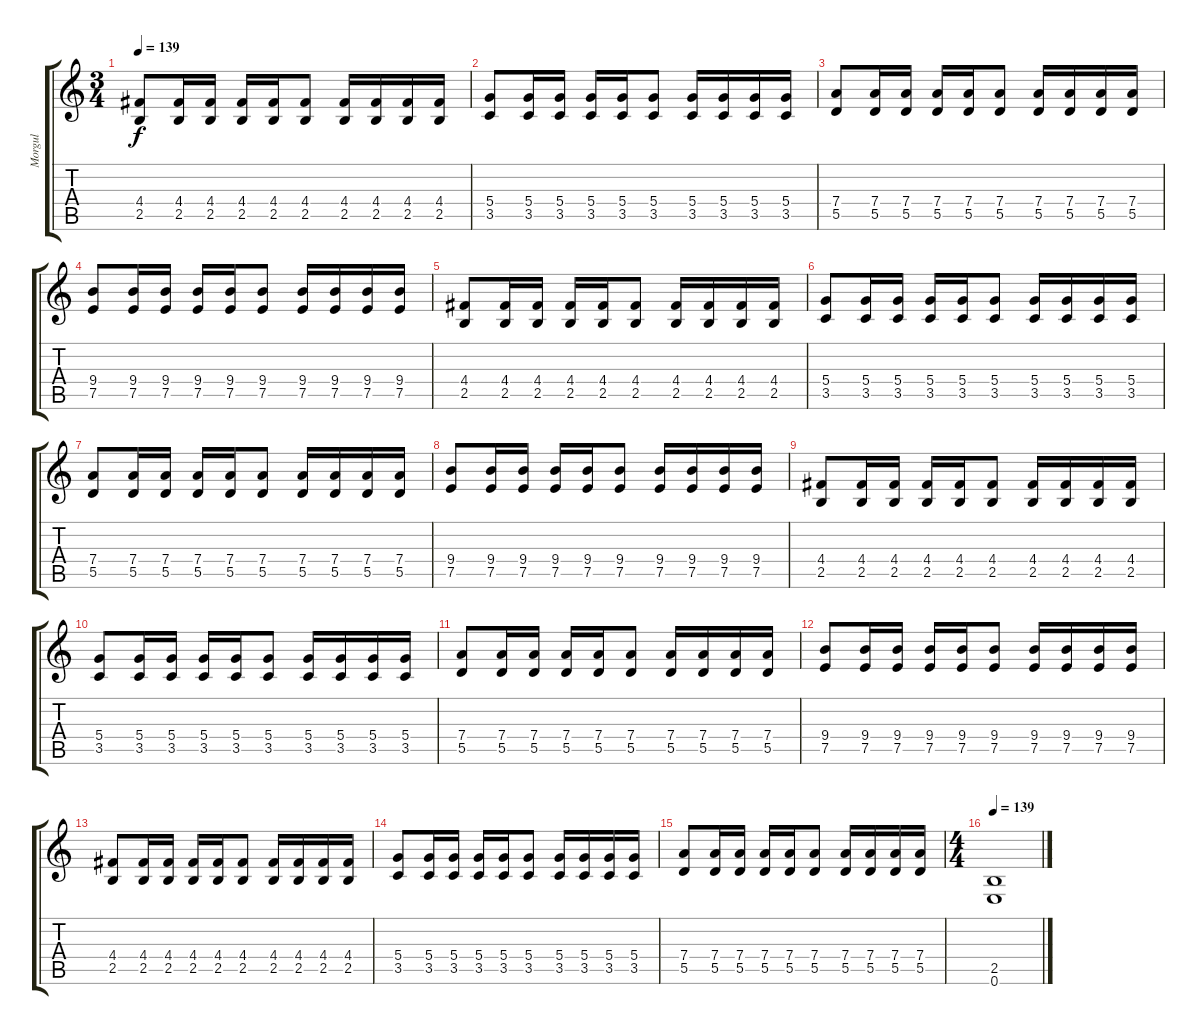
\track ("Morgul" "Morgul") {instrument distortionguitar}
\staff {score tabs}
\tuning (E4 B3 G3 D3 A2 E2) {hide}
\ts (3 4)
\tempo 139
\clef g2
\ks c
(4.4 2.5).8{dy f} (4.4 2.5).16 (4.4 2.5).16 (4.4 2.5).16 (4.4 2.5).16 (4.4 2.5).8 (4.4 2.5).16 (4.4 2.5).16 (4.4 2.5).16 (4.4 2.5).16 |
(5.4 3.5).8 (5.4 3.5).16 (5.4 3.5).16 (5.4 3.5).16 (5.4 3.5).16 (5.4 3.5).8 (5.4 3.5).16 (5.4 3.5).16 (5.4 3.5).16 (5.4 3.5).16 |
(7.4 5.5).8 (7.4 5.5).16 (7.4 5.5).16 (7.4 5.5).16 (7.4 5.5).16 (7.4 5.5).8 (7.4 5.5).16 (7.4 5.5).16 (7.4 5.5).16 (7.4 5.5).16 |
(9.4 7.5).8 (9.4 7.5).16 (9.4 7.5).16 (9.4 7.5).16 (9.4 7.5).16 (9.4 7.5).8 (9.4 7.5).16 (9.4 7.5).16 (9.4 7.5).16 (9.4 7.5).16 |
(4.4 2.5).8 (4.4 2.5).16 (4.4 2.5).16 (4.4 2.5).16 (4.4 2.5).16 (4.4 2.5).8 (4.4 2.5).16 (4.4 2.5).16 (4.4 2.5).16 (4.4 2.5).16 |
(5.4 3.5).8 (5.4 3.5).16 (5.4 3.5).16 (5.4 3.5).16 (5.4 3.5).16 (5.4 3.5).8 (5.4 3.5).16 (5.4 3.5).16 (5.4 3.5).16 (5.4 3.5).16 |
(7.4 5.5).8 (7.4 5.5).16 (7.4 5.5).16 (7.4 5.5).16 (7.4 5.5).16 (7.4 5.5).8 (7.4 5.5).16 (7.4 5.5).16 (7.4 5.5).16 (7.4 5.5).16 |
(9.4 7.5).8 (9.4 7.5).16 (9.4 7.5).16 (9.4 7.5).16 (9.4 7.5).16 (9.4 7.5).8 (9.4 7.5).16 (9.4 7.5).16 (9.4 7.5).16 (9.4 7.5).16 |
(4.4 2.5).8 (4.4 2.5).16 (4.4 2.5).16 (4.4 2.5).16 (4.4 2.5).16 (4.4 2.5).8 (4.4 2.5).16 (4.4 2.5).16 (4.4 2.5).16 (4.4 2.5).16 |
(5.4 3.5).8 (5.4 3.5).16 (5.4 3.5).16 (5.4 3.5).16 (5.4 3.5).16 (5.4 3.5).8 (5.4 3.5).16 (5.4 3.5).16 (5.4 3.5).16 (5.4 3.5).16 |
(7.4 5.5).8 (7.4 5.5).16 (7.4 5.5).16 (7.4 5.5).16 (7.4 5.5).16 (7.4 5.5).8 (7.4 5.5).16 (7.4 5.5).16 (7.4 5.5).16 (7.4 5.5).16 |
(9.4 7.5).8 (9.4 7.5).16 (9.4 7.5).16 (9.4 7.5).16 (9.4 7.5).16 (9.4 7.5).8 (9.4 7.5).16 (9.4 7.5).16 (9.4 7.5).16 (9.4 7.5).16 |
(4.4 2.5).8 (4.4 2.5).16 (4.4 2.5).16 (4.4 2.5).16 (4.4 2.5).16 (4.4 2.5).8 (4.4 2.5).16 (4.4 2.5).16 (4.4 2.5).16 (4.4 2.5).16 |
(5.4 3.5).8 (5.4 3.5).16 (5.4 3.5).16 (5.4 3.5).16 (5.4 3.5).16 (5.4 3.5).8 (5.4 3.5).16 (5.4 3.5).16 (5.4 3.5).16 (5.4 3.5).16 |
(7.4 5.5).8 (7.4 5.5).16 (7.4 5.5).16 (7.4 5.5).16 (7.4 5.5).16 (7.4 5.5).8 (7.4 5.5).16 (7.4 5.5).16 (7.4 5.5).16 (7.4 5.5).16 |
\ts (4 4)
\tempo 139
(2.5 0.6).1{volume 0}
